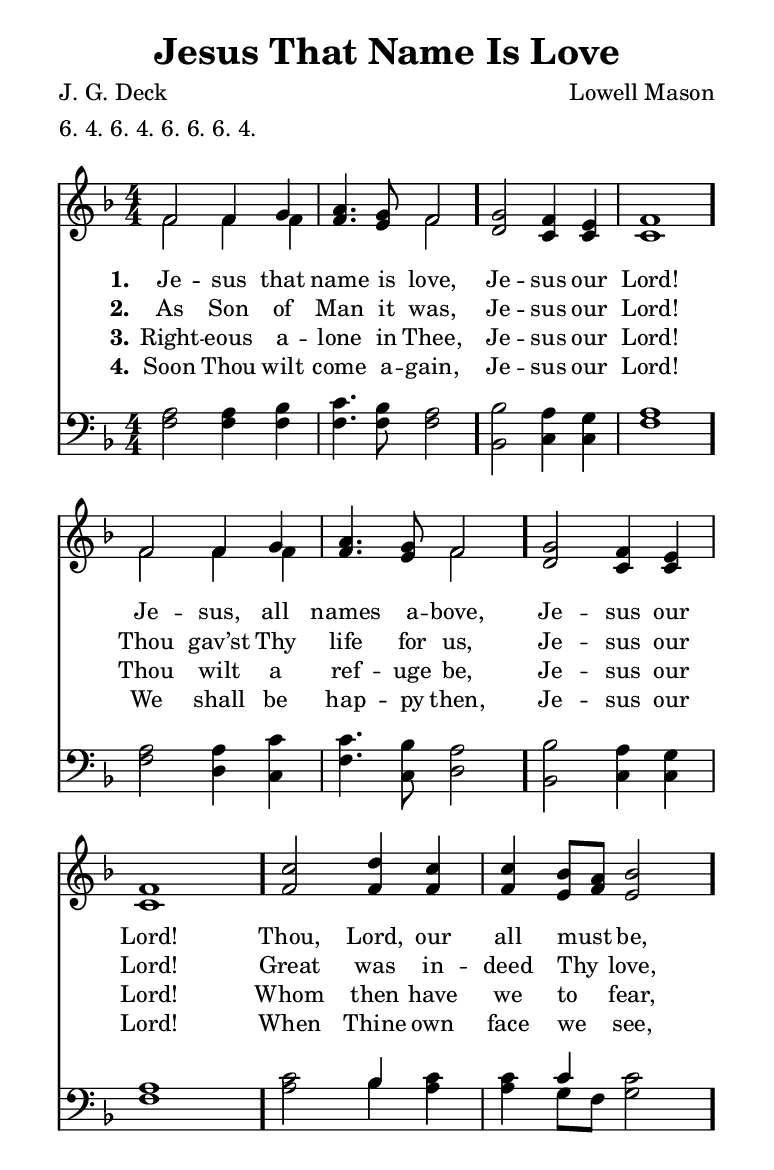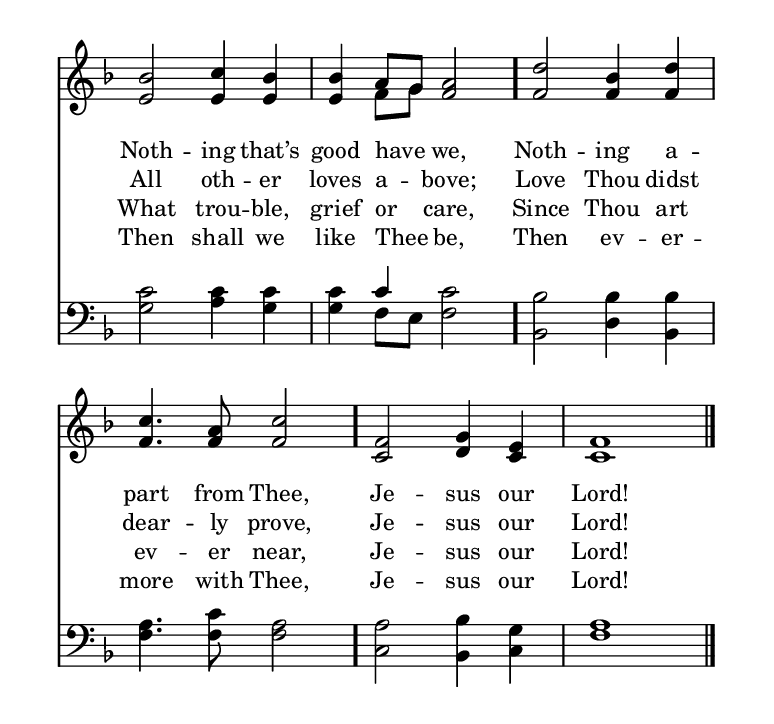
\include "common/global.ily"
\paper {
  \include "common/paper.ily"
  ragged-last-bottom = ##t
}

\header{
  hymnnumber = "231"
  title = "Jesus That Name Is Love"
  tunename = "Oak"
  meter = "6. 4. 6. 4. 6. 6. 6. 4."
  poet = "J. G. Deck"
  composer = "Lowell Mason"
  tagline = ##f
}

global = {
  \include "common/overrides.ily"
  \override Staff.TimeSignature.style = #'numbered
  \time 4/4
  \override Score.MetronomeMark.transparent = ##t % hide all fermata changes too
  \tempo 4=120
  \key f \major
  \autoBeamOff
}

patternA = { c2 c4 c | c4. c8 c2 }
patternB = { c2 c4 c | c1 }
patternC = { c2 c4 c | c c8[ c] c2 }
patternD = { c2 c4 c | c c4 c2 }

notesSoprano = {
\global
\relative c' {

  f2 f4 g | a4. g8 f2
  g2 f4 e | f1
  f2 f4 g | a4. g8 f2
  g2 f4 e | f1

  c'2 d4 c | c bes8[ a] bes2
  \changePitch \patternC { bes c bes | bes a g a }
  \changePitch \patternA { d bes d | c a c }
  \changePitch \patternB { f, g e | f }

  \bar "|."

}
}

notesAlto = {
\global
\relative e' {

  \changePitch \patternA { f f f | f e f }
  \changePitch \patternB { d c c | c }
  \changePitch \patternA { f f f | f e f }
  \changePitch \patternB { d c c | c }

  \changePitch \patternC { f f f | f e f e }
  \changePitch \patternC { e e e | e f g f }
  \changePitch \patternA { f f f | f f f }
  \changePitch \patternB { c d c | c }

}
}

notesTenor = {
\global
\relative a {

  \changePitch \patternA { a a bes | c bes a }
  \changePitch \patternB { bes a g | a }
  \changePitch \patternA { a a c | c bes a }
  \changePitch \patternB { bes a g | a }

  \changePitch \patternD { c bes c | c c c }
  \changePitch \patternD { c c c | c c c }
  \changePitch \patternA { bes bes bes | a c a }
  \changePitch \patternB { a bes g | a }

}
}

notesBass = {
\global
\relative f {

  \changePitch \patternA { f f f | f f f }
  \changePitch \patternB { bes, c c | f }
  \changePitch \patternA { f d c | f c d }
  \changePitch \patternB { bes c c | f }

  \changePitch \patternC { a bes a | a g f g }
  \changePitch \patternC { g a g | g f e f }
  \changePitch \patternA { bes, d bes | f' f f }
  \changePitch \patternB { c bes c | f }

}
}

wordsA = \lyricmode {
\set stanza = "1."

Je -- sus that name is love, \bar "."
Je -- sus our Lord! \bar "."
Je -- sus, all names a -- bove, \bar "."
Je -- sus our Lord! \bar "."
Thou, Lord, our all must be, \bar "."
Noth -- ing that’s good have we, \bar "."
Noth -- ing a -- part from Thee, \bar "."
Je -- sus our Lord! \bar "."

}

wordsB = \lyricmode {
\set stanza = "2."

As Son of Man it was,
Je -- sus our Lord!
Thou gav’st Thy life for us,
Je -- sus our Lord!
Great was in -- deed Thy love,
All oth -- er loves a -- bove;
Love Thou didst dear -- ly prove,
Je -- sus our Lord!

}

wordsC = \lyricmode {
\set stanza = "3."

Right -- eous a -- lone in Thee,
Je -- sus our Lord!
Thou wilt a ref -- uge be,
Je -- sus our Lord!
Whom then have we to fear,
What trou -- ble, grief or care,
Since Thou art ev -- er near,
Je -- sus our Lord!

}

wordsD = \lyricmode {
\set stanza = "4."

Soon Thou wilt come a -- gain,
Je -- sus our Lord!
We shall be hap -- py then,
Je -- sus our Lord!
When Thine own face we see,
Then shall we like Thee be,
Then ev -- er -- more with Thee,
Je -- sus our Lord!

}

\score {
  \context ChoirStaff <<
    \context Staff = upper <<
      \set ChoirStaff.systemStartDelimiter = #'SystemStartBar
      \partcombine #'(2 . 9) \notesSoprano \notesAlto
      \context NullVoice = sopranos { \voiceOne << \notesSoprano >> }
      \context NullVoice = altos { \voiceTwo << \notesAlto >> }
      \context Lyrics = one   \lyricsto sopranos \wordsA
      \context Lyrics = two   \lyricsto sopranos \wordsB
      \context Lyrics = three \lyricsto sopranos \wordsC
      \context Lyrics = four  \lyricsto sopranos \wordsD
    >>
    \context Staff = men <<
      \clef bass
      \partcombine #'(2 . 9) \notesTenor \notesBass
      \context NullVoice = tenors { \voiceOne << \notesTenor >> }
      \context NullVoice = basses { \voiceTwo << \notesBass >> }
    >>
  >>
  \layout {
    \include "common/layout.ily"
  }
  \midi{
    \include "common/midi.ily"
  }
}

\version "2.19.49"  % necessary for upgrading to future LilyPond versions.

% vi:set et ts=2 sw=2 ai nocindent syntax=lilypond:
